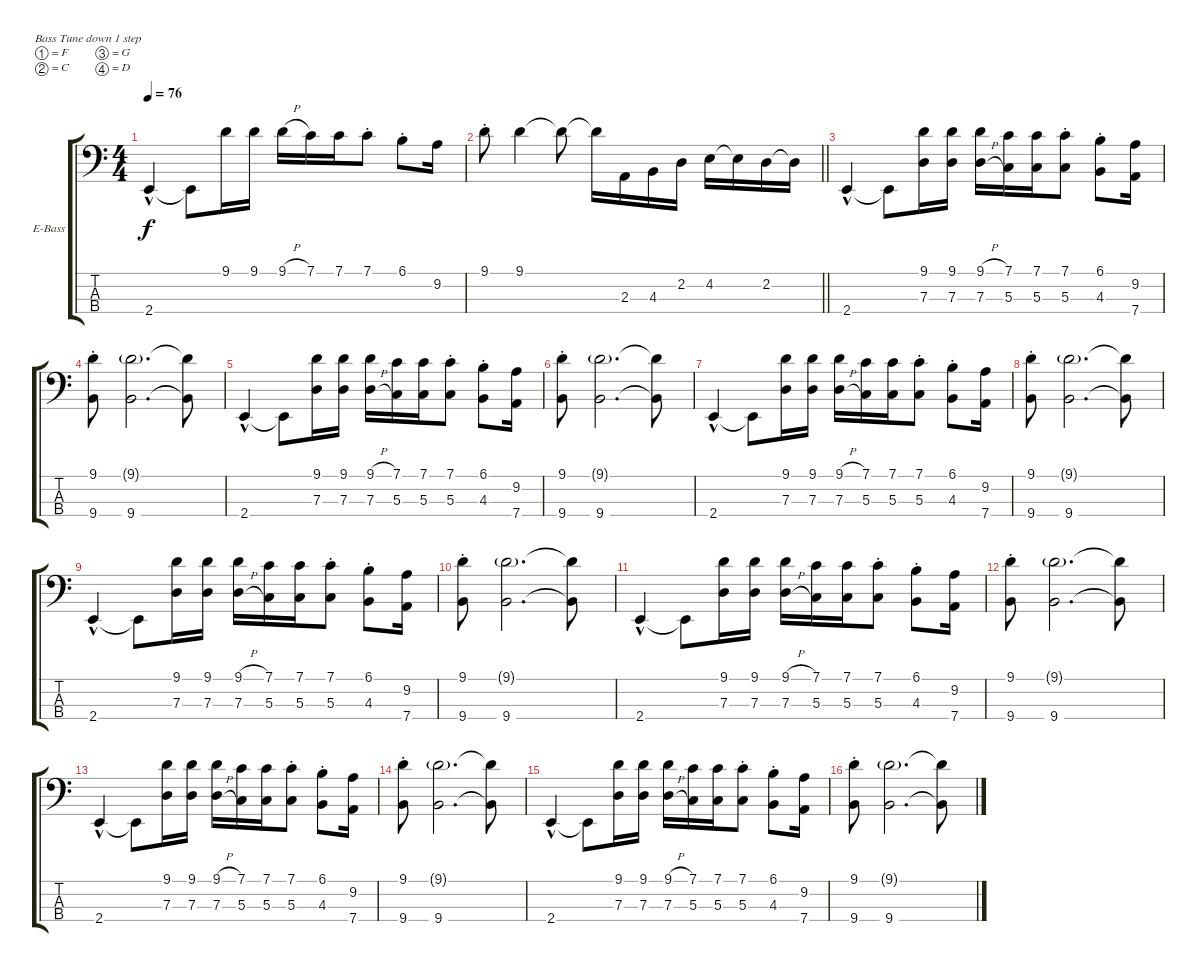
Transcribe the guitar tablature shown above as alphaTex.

\bracketExtendMode groupsimilarinstruments
\firstSystemTrackNameOrientation horizontal
\otherSystemsTrackNameOrientation horizontal
\track ("Bass" "E-Bass") {instrument electricbasspick}
\staff {score tabs}
\tuning (F2 C2 G1 D1)
\ts (4 4)
\tempo 76
\clef f4
\ks c
2.4{hac}.4{dy f} 2.4{t}.8 9.1.16 9.1.16 9.1{h}.16 7.1.16 7.1.16 7.1{st}.8 6.1{st}.8 9.2.16 |
\barLineRight lightlight
9.1{st}.8 9.1.4 9.1{t}.8 9.1{t}.16 2.3.16 4.3.16 2.2.16 4.2.16 4.2{t}.16 2.2.16 2.2{t}.16 |
2.4{hac}.4 2.4{t}.8 (9.1 7.3).16 (9.1 7.3).16 (9.1{h} 7.3{h}).16 (7.1 5.3).16 (7.1 5.3).16 (7.1{st} 5.3{st}).8 (6.1{st} 4.3{st}).8 (9.2 7.4).16 |
(9.1{st} 9.4).8 (9.1{g} 9.4).2{d} (9.1{t} 9.4{t}).8 |
2.4{hac}.4 2.4{t}.8 (9.1 7.3).16 (9.1 7.3).16 (9.1{h} 7.3{h}).16 (7.1 5.3).16 (7.1 5.3).16 (7.1{st} 5.3{st}).8 (6.1{st} 4.3{st}).8 (9.2 7.4).16 |
(9.1{st} 9.4).8 (9.1{g} 9.4).2{d} (9.1{t} 9.4{t}).8 |
2.4{hac}.4 2.4{t}.8 (9.1 7.3).16 (9.1 7.3).16 (9.1{h} 7.3{h}).16 (7.1 5.3).16 (7.1 5.3).16 (7.1{st} 5.3{st}).8 (6.1{st} 4.3{st}).8 (9.2 7.4).16 |
(9.1{st} 9.4).8 (9.1{g} 9.4).2{d} (9.1{t} 9.4{t}).8 |
2.4{hac}.4 2.4{t}.8 (9.1 7.3).16 (9.1 7.3).16 (9.1{h} 7.3{h}).16 (7.1 5.3).16 (7.1 5.3).16 (7.1{st} 5.3{st}).8 (6.1{st} 4.3{st}).8 (9.2 7.4).16 |
(9.1{st} 9.4).8 (9.1{g} 9.4).2{d} (9.1{t} 9.4{t}).8 |
2.4{hac}.4 2.4{t}.8 (9.1 7.3).16 (9.1 7.3).16 (9.1{h} 7.3{h}).16 (7.1 5.3).16 (7.1 5.3).16 (7.1{st} 5.3{st}).8 (6.1{st} 4.3{st}).8 (9.2 7.4).16 |
(9.1{st} 9.4).8 (9.1{g} 9.4).2{d} (9.1{t} 9.4{t}).8 |
2.4{hac}.4 2.4{t}.8 (9.1 7.3).16 (9.1 7.3).16 (9.1{h} 7.3{h}).16 (7.1 5.3).16 (7.1 5.3).16 (7.1{st} 5.3{st}).8 (6.1{st} 4.3{st}).8 (9.2 7.4).16 |
(9.1{st} 9.4).8 (9.1{g} 9.4).2{d} (9.1{t} 9.4{t}).8 |
2.4{hac}.4 2.4{t}.8 (9.1 7.3).16 (9.1 7.3).16 (9.1{h} 7.3{h}).16 (7.1 5.3).16 (7.1 5.3).16 (7.1{st} 5.3{st}).8 (6.1{st} 4.3{st}).8 (9.2 7.4).16 |
(9.1{st} 9.4).8 (9.1{g} 9.4).2{d} (9.1{t} 9.4{t}).8
